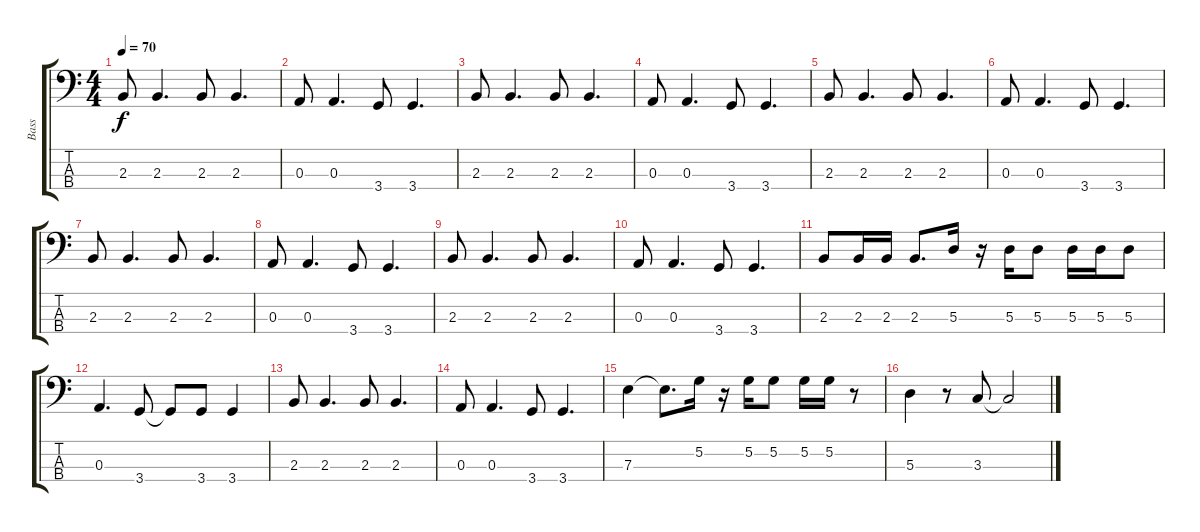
\track ("Bass" "Bass") {instrument electricbassfinger}
\staff {score tabs}
\tuning (G2 D2 A1 E1) {hide}
\ts (4 4)
\tempo 70
\clef f4
\ks c
2.3.8{dy f} 2.3.4{d} 2.3.8 2.3.4{d} |
0.3.8 0.3.4{d} 3.4.8 3.4.4{d} |
2.3.8 2.3.4{d} 2.3.8 2.3.4{d} |
0.3.8 0.3.4{d} 3.4.8 3.4.4{d} |
2.3.8 2.3.4{d} 2.3.8 2.3.4{d} |
0.3.8 0.3.4{d} 3.4.8 3.4.4{d} |
2.3.8 2.3.4{d} 2.3.8 2.3.4{d} |
0.3.8 0.3.4{d} 3.4.8 3.4.4{d} |
2.3.8 2.3.4{d} 2.3.8 2.3.4{d} |
0.3.8 0.3.4{d} 3.4.8 3.4.4{d} |
2.3.8 2.3.16 2.3.16 2.3.8{d} 5.3.16 r.16 5.3.16 5.3.8 5.3.16 5.3.16 5.3.8 |
0.3.4{d} 3.4.8 3.4{t}.8 3.4.8 3.4.4 |
2.3.8 2.3.4{d} 2.3.8 2.3.4{d} |
0.3.8 0.3.4{d} 3.4.8 3.4.4{d} |
7.3.4 7.3{t}.8{d} 5.2.16 r.16 5.2.16 5.2.8 5.2.16 5.2.16 r.8 |
5.3.4 r.8 3.3.8 3.3{t}.2
